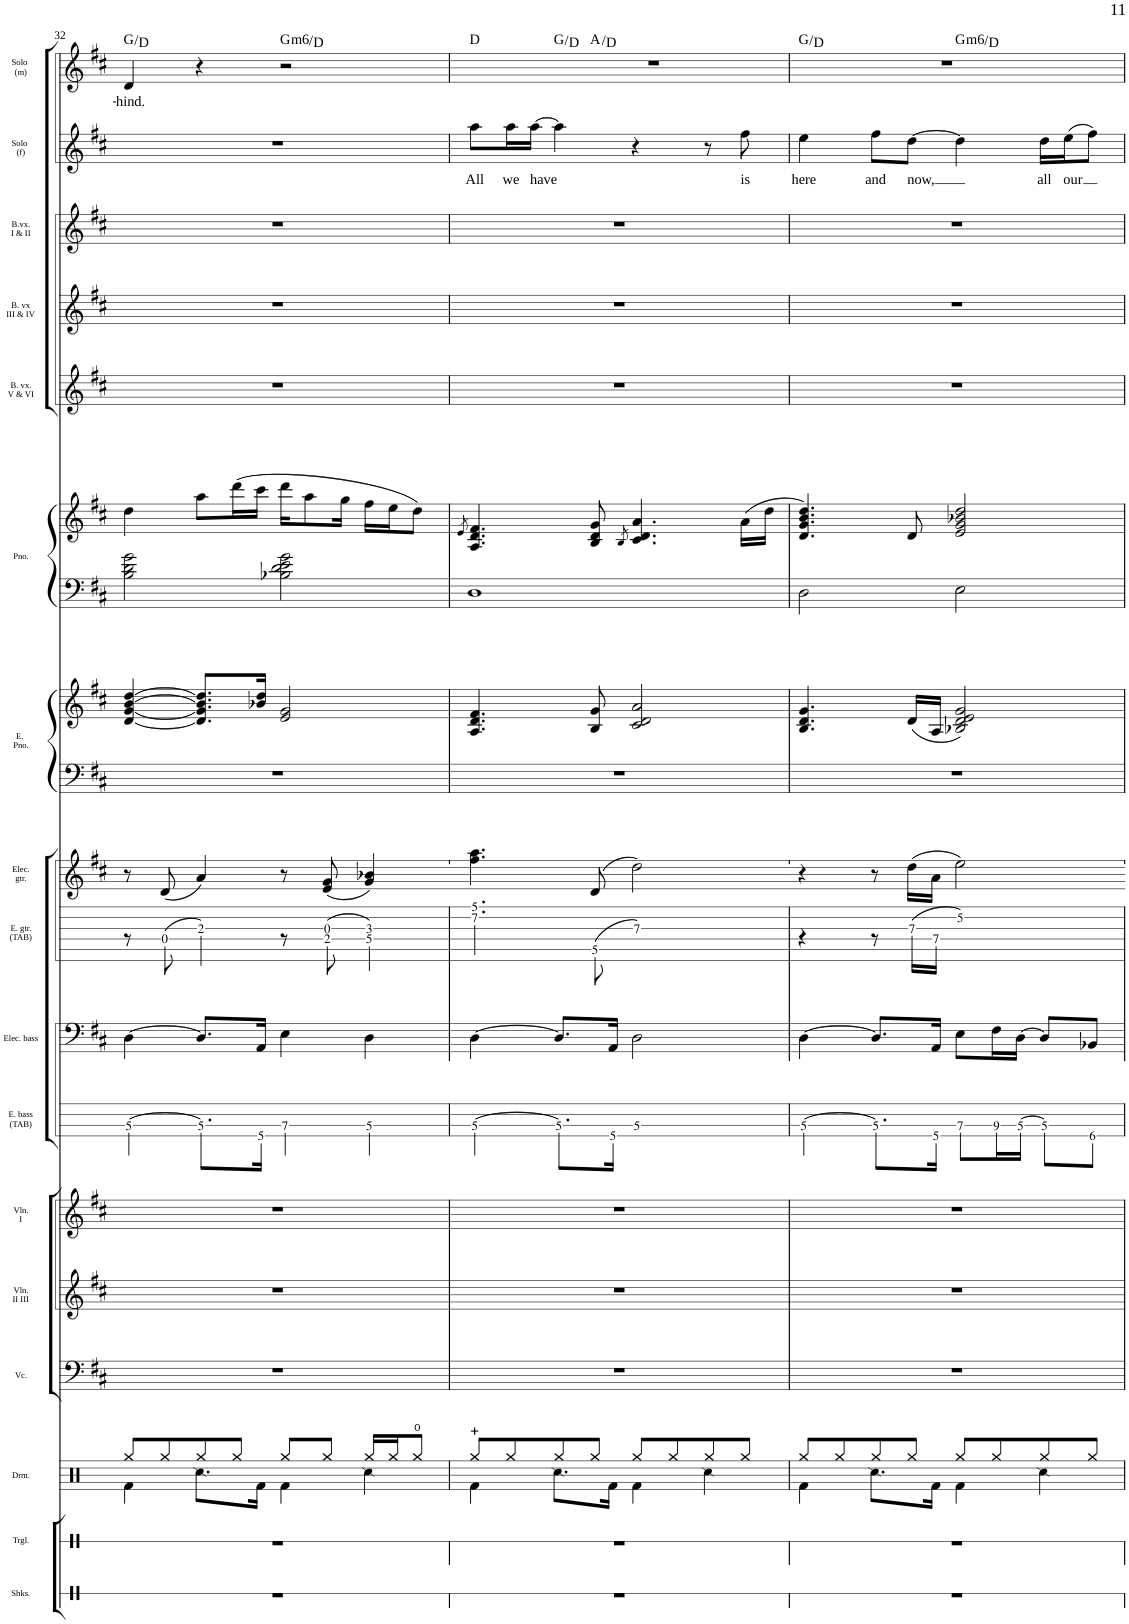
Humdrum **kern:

**kern	**kern	**kern	**kern	**kern	**kern	**kern	**kern	**kern	**kern	**kern	**kern	**kern	**kern	**kern	**kern	**kern	**kern	**text	**kern	**text	**harte
*part17	*part16	*part15	*part14	*part13	*part12	*part11	*part10	*part9	*part8	*part7	*part7	*part6	*part6	*part5	*part4	*part3	*part2	*part2	*part1	*part1	*part1
*staff19	*staff18	*staff17	*staff16	*staff15	*staff14	*staff13	*staff12	*staff11	*staff10	*staff9	*staff8	*staff7	*staff6	*staff5	*staff4	*staff3	*staff2	*staff2	*staff1	*staff1	*
*I"Shakers	*I"Triangle	*I"Drums	*I"Cello	*I"Violin II III	*I"Violin I	*I"E. bass (TAB)	*I"E. bass	*I"E. gtr. (TAB)	*I"Electric  guitar	*I"Electric  Piano	*	*I"Piano	*	*I"Back. voc. V &amp; VI	*I"Back. voc. III &amp; IV	*I"Back. voc. I &amp; II	*I"Solo   (f)	*	*I"Solo   (m)	*	*
*I'Shks.	*I'Trgl.	*I'Drm.	*	*I'Vln. II III	*I'Vln. I	*I'E. bass  (TAB)	*	*I'E. gtr. (TAB)	*I'Elec. gtr.	*I'E.   Pno.	*	*I'Pno.	*	*	*	*	*I'Solo   (f)	*	*I'Solo   (m)	*	*
!!LO:PB:g=z
*clefX	*clefX	*clefX	*clefF4	*clefG2	*clefG2	*	*clefF4	*	*clefG2	*clefF4	*clefG2	*clefF4	*clefG2	*clefG2	*clefG2	*clefG2	*clefG2	*	*clefG2	*	*
*	*	*	*	*	*	*	*Trd7c12	*	*Trd7c12	*	*	*	*	*	*	*	*Trd5c9	*	*Trd8c14	*	*
*k[f#c#]	*k[f#c#]	*k[f#c#]	*k[f#c#]	*k[f#c#]	*k[f#c#]	*k[f#c#]	*k[f#c#]	*k[f#c#]	*k[f#c#]	*k[f#c#]	*k[f#c#]	*k[f#c#]	*k[f#c#]	*k[f#c#]	*k[f#c#]	*k[f#c#]	*k[f#c#]	*	*k[f#c#]	*	*
*D:	*D:	*D:	*D:	*D:	*D:	*D:	*D:	*D:	*D:	*D:	*D:	*D:	*D:	*D:	*D:	*D:	*D:	*	*D:	*	*
*M4/4	*M4/4	*M4/4	*M4/4	*M4/4	*M4/4	*	*M4/4	*	*M4/4	*M4/4	*M4/4	*M4/4	*M4/4	*M4/4	*M4/4	*M4/4	*M4/4	*	*M4/4	*	*
=32	=32	=32	=32	=32	=32	=32	=32	=32	=32	=32	=32	=32	=32	=32	=32	=32	=32	=32	=32	=32	=32
*	*	*^	*	*	*	*	*	*	*	*	*	*	*	*	*	*	*	*	*	*	*
!	!	!	!	!	!	!	!	!	!	!	!	!	!	!	!	!	!	!	!	!	!LO:LY:b	!
1r	1r	8Rgg/L	4Rf\	1r	1r	1r	[4DD\	[4D\	8r	8r	1r	[4d/ [4g/ [4b/ [4dd/	2B\ 2d\ 2g\	4dd\	1r	1r	1r	1r	.	4d/	-hind.	G:maj/5
.	.	8Rgg/	.	.	.	.	.	.	(8D\	(8d/	.	.	.	.	.	.	.	.	.	.	.	.
.	.	8Rgg/	8.Rcc\L	.	.	.	8.DD\L]	8.D/L]	4A\)	4a/)	.	8.d/] 8.g/] 8.b/] 8.dd/]L	.	8aa\L	.	.	.	.	.	4r	.	.
.	.	8Rgg/J	.	.	.	.	.	.	.	.	.	.	.	(16ddd\L	.	.	.	.	.	.	.	.
.	.	.	16Rf\Jk	.	.	.	16AAA\Jk	16AA/Jk	.	.	.	16b-X/ 16dd/Jk	.	16ccc#\JJ	.	.	.	.	.	.	.	.
!	!	!	!	!	!	!	!	!	!	!	!	!	!	!	!	!	!	!	!	!	!	!LO:H:kt=m6
.	.	8Rgg/L	4Rf\	.	.	.	4EE\	4E\	8r	8r	.	2e/ 2g/	2B-X\ 2d\ 2e\ 2g\	16ddd\KL	.	.	.	.	.	2r	.	G:min6/5
.	.	.	.	.	.	.	.	.	.	.	.	.	.	8aa\	.	.	.	.	.	.	.	.
.	.	8Rgg/J	.	.	.	.	.	.	(8E\ 8G\	(8e/ 8g/	.	.	.	.	.	.	.	.	.	.	.	.
.	.	.	.	.	.	.	.	.	.	.	.	.	.	16gg\Jk	.	.	.	.	.	.	.	.
.	.	16Rgg/LL	4Rcc\	.	.	.	4DD\	4D\	4G\ 4B-\)	4g/ 4b-X/)	.	.	.	16ff#\LL	.	.	.	.	.	.	.	.
.	.	16Rgg/J	.	.	.	.	.	.	.	.	.	.	.	16ee\J	.	.	.	.	.	.	.	.
.	.	8Rgg/J	.	.	.	.	.	.	.	.	.	.	.	8dd\J)	.	.	.	.	.	.	.	.
=33	=33	=33	=33	=33	=33	=33	=33	=33	=33	=33	=33	=33	=33	=33	=33	=33	=33	=33	=33	=33	=33	=33
.	.	.	.	.	.	.	.	.	.	.	.	.	.	8qe/	.	.	.	.	.	.	.	.
!	!	!	!	!	!	!	!	!	!	!	!	!	!	!	!	!	!	!	!LO:LY:b	!	!	!
*	*	*	*	*	*	*	*	*	*	*	*	*	*	*	*	*	*	*	*	*^	*	*
1r	1r	8Rgg/L	4Rf\	1r	1r	1r	[4DD\	[4D\	4.f#\ 4.a\	4.ff#\ 4.aa\	1r	4.A/ 4.d/ 4.f#/	1D	4.A/ 4.d/ 4.f#/	1r	1r	1r	8aa\L	All	1r	8ryy	.	D:maj
!	!	!	!	!	!	!	!	!	!	!	!	!	!	!	!	!	!	!	!LO:LY:b	!	!	!	!
.	.	8Rgg/	.	.	.	.	.	.	.	.	.	.	.	.	.	.	.	16aa\L	we	.	8ryy	.	.
!	!	!	!	!	!	!	!	!	!	!	!	!	!	!	!	!	!	!	!LO:LY:b	!	!	!	!
.	.	.	.	.	.	.	.	.	.	.	.	.	.	.	.	.	.	[16aa\JJ	have	.	.	.	.
.	.	8Rgg/	8.Rcc\L	.	.	.	8.DD\L]	8.D/L]	.	.	.	.	.	.	.	.	.	4aa\]	.	.	8ryy	.	G:maj/5
.	.	8Rgg/J	.	.	.	.	.	.	(8D\	(8d/	.	8B/ 8g/	.	8B/ 8d/ 8g/	.	.	.	.	.	.	8ryy	.	A:maj/4
.	.	.	16Rf\Jk	.	.	.	16AAA\Jk	16AA/Jk	.	.	.	.	.	.	.	.	.	.	.	.	.	.	.
.	.	.	.	.	.	.	.	.	.	.	.	.	.	8qB/	.	.	.	.	.	.	.	.	.
.	.	8Rgg/L	4Rf\	.	.	.	2DD	2D\	2d)	2dd\)	.	2c#/ 2d/ 2a/	.	4.c#/ 4.d/ 4.a/	.	.	.	4r	.	.	2ryy	.	.
.	.	8Rgg/	.	.	.	.	.	.	.	.	.	.	.	.	.	.	.	.	.	.	.	.	.
.	.	8Rgg/	4Rcc\	.	.	.	.	.	.	.	.	.	.	.	.	.	.	8r	.	.	.	.	.
!	!	!	!	!	!	!	!	!	!	!	!	!	!	!	!	!	!	!	!LO:LY:b	!	!	!	!
.	.	8Rgg/J	.	.	.	.	.	.	.	.	.	.	.	(16a\LL	.	.	.	8ff#\	is	.	.	.	.
.	.	.	.	.	.	.	.	.	.	.	.	.	.	16dd\JJ	.	.	.	.	.	.	.	.	.
=34	=34	=34	=34	=34	=34	=34	=34	=34	=34	=34	=34	=34	=34	=34	=34	=34	=34	=34	=34	=34	=34	=34	=34
!	!	!	!	!	!	!	!	!	!	!	!	!	!	!	!	!	!	!	!LO:LY:b	!	!	!	!
1r	1r	8Rgg/L	4Rf\	1r	1r	1r	[4DD\	[4D\	4r	4r	1r	4.B/ 4.d/ 4.g/	2D\	4.d/ 4.g/ 4.b/ 4.dd/)	1r	1r	1r	4ee\	here	1r	2ryy	.	G:maj/5
.	.	8Rgg/	.	.	.	.	.	.	.	.	.	.	.	.	.	.	.	.	.	.	.	.	.
!	!	!	!	!	!	!	!	!	!	!	!	!	!	!	!	!	!	!	!LO:LY:b	!	!	!	!
.	.	8Rgg/	8.Rcc\L	.	.	.	8.DD\L]	8.D/L]	8r	8r	.	.	.	.	.	.	.	8ff#\L	and	.	.	.	.
!	!	!	!	!	!	!	!	!	!	!	!	!	!	!	!	!	!	!	!LO:LY:b	!	!	!	!
.	.	8Rgg/J	.	.	.	.	.	.	(16d\LL	(16dd\LL	.	(16d/LL	.	8d/	.	.	.	[8dd\J	now,	.	.	.	.
.	.	.	16Rf\Jk	.	.	.	16AAA\Jk	16AA/Jk	16A\JJ	16a\JJ	.	16A/JJ	.	.	.	.	.	.	.	.	.	.	.
!	!	!	!	!	!	!	!	!	!	!	!	!	!	!	!	!	!	!	!	!	!	!	!LO:H:kt=m6
.	.	8Rgg/L	4Rf\	.	.	.	8EE\L	8E\L	2e)	2ee\)	.	2B-X/ 2d/ 2e/ 2g/)	2E\	2e/ 2g/ 2b-X/ 2dd/	.	.	.	4dd\]	.	.	2ryy	.	G:min6/5
.	.	8Rgg/	.	.	.	.	16FF#\L	16F#\L	.	.	.	.	.	.	.	.	.	.	.	.	.	.	.
.	.	.	.	.	.	.	[16DD\JJ	[16D\JJ	.	.	.	.	.	.	.	.	.	.	.	.	.	.	.
!	!	!	!	!	!	!	!	!	!	!	!	!	!	!	!	!	!	!	!LO:LY:b	!	!	!	!
.	.	8Rgg/	4Rcc\	.	.	.	8DD\L]	8D/L]	.	.	.	.	.	.	.	.	.	16dd\LL	all	.	.	.	.
!	!	!	!	!	!	!	!	!	!	!	!	!	!	!	!	!	!	!	!LO:LY:b	!	!	!	!
.	.	.	.	.	.	.	.	.	.	.	.	.	.	.	.	.	.	(16ee\J	our	.	.	.	.
.	.	8Rgg/J	.	.	.	.	8BBB-\J	8BB-X/J	.	.	.	.	.	.	.	.	.	8ff#\J)	.	.	.	.	.
*	*	*v	*v	*	*	*	*	*	*	*	*	*	*	*	*	*	*	*	*	*v	*v	*	*
=	=	=	=	=	=	=	=	=	=	=	=	=	=	=	=	=	=	=	=	=	=
*-	*-	*-	*-	*-	*-	*-	*-	*-	*-	*-	*-	*-	*-	*-	*-	*-	*-	*-	*-	*-	*-
